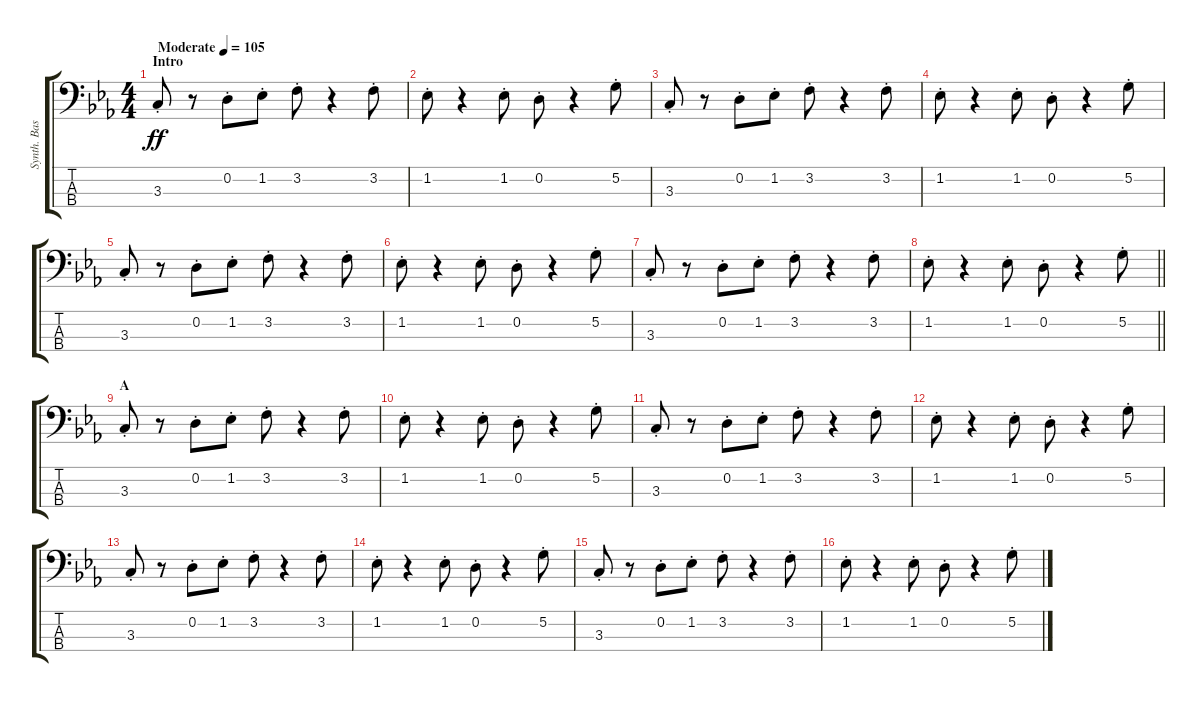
\track ("Synth. Bass" "Synth. Bas") {instrument synthbass1}
\staff {score tabs}
\tuning (G2 D2 A1 E1) {hide}
\ts (4 4)
\section ("" "Intro")
\tempo (105 "Moderate")
\clef f4
\ks eb
3.3{st}.8{dy ff instrument synthbass1} r.8 0.2{st}.8 1.2{st}.8 3.2{st}.8 r.4 3.2{st}.8 |
1.2{st}.8 r.4 1.2{st}.8 0.2{st}.8 r.4 5.2{st}.8 |
3.3{st}.8 r.8 0.2{st}.8 1.2{st}.8 3.2{st}.8 r.4 3.2{st}.8 |
1.2{st}.8 r.4 1.2{st}.8 0.2{st}.8 r.4 5.2{st}.8 |
3.3{st}.8 r.8 0.2{st}.8 1.2{st}.8 3.2{st}.8 r.4 3.2{st}.8 |
1.2{st}.8 r.4 1.2{st}.8 0.2{st}.8 r.4 5.2{st}.8 |
3.3{st}.8 r.8 0.2{st}.8 1.2{st}.8 3.2{st}.8 r.4 3.2{st}.8 |
\barLineRight lightlight
1.2{st}.8 r.4 1.2{st}.8 0.2{st}.8 r.4 5.2{st}.8 |
\section ("" "A")
3.3{st}.8 r.8 0.2{st}.8 1.2{st}.8 3.2{st}.8 r.4 3.2{st}.8 |
1.2{st}.8 r.4 1.2{st}.8 0.2{st}.8 r.4 5.2{st}.8 |
3.3{st}.8 r.8 0.2{st}.8 1.2{st}.8 3.2{st}.8 r.4 3.2{st}.8 |
1.2{st}.8 r.4 1.2{st}.8 0.2{st}.8 r.4 5.2{st}.8 |
3.3{st}.8 r.8 0.2{st}.8 1.2{st}.8 3.2{st}.8 r.4 3.2{st}.8 |
1.2{st}.8 r.4 1.2{st}.8 0.2{st}.8 r.4 5.2{st}.8 |
3.3{st}.8 r.8 0.2{st}.8 1.2{st}.8 3.2{st}.8 r.4 3.2{st}.8 |
1.2{st}.8 r.4 1.2{st}.8 0.2{st}.8 r.4 5.2{st}.8
